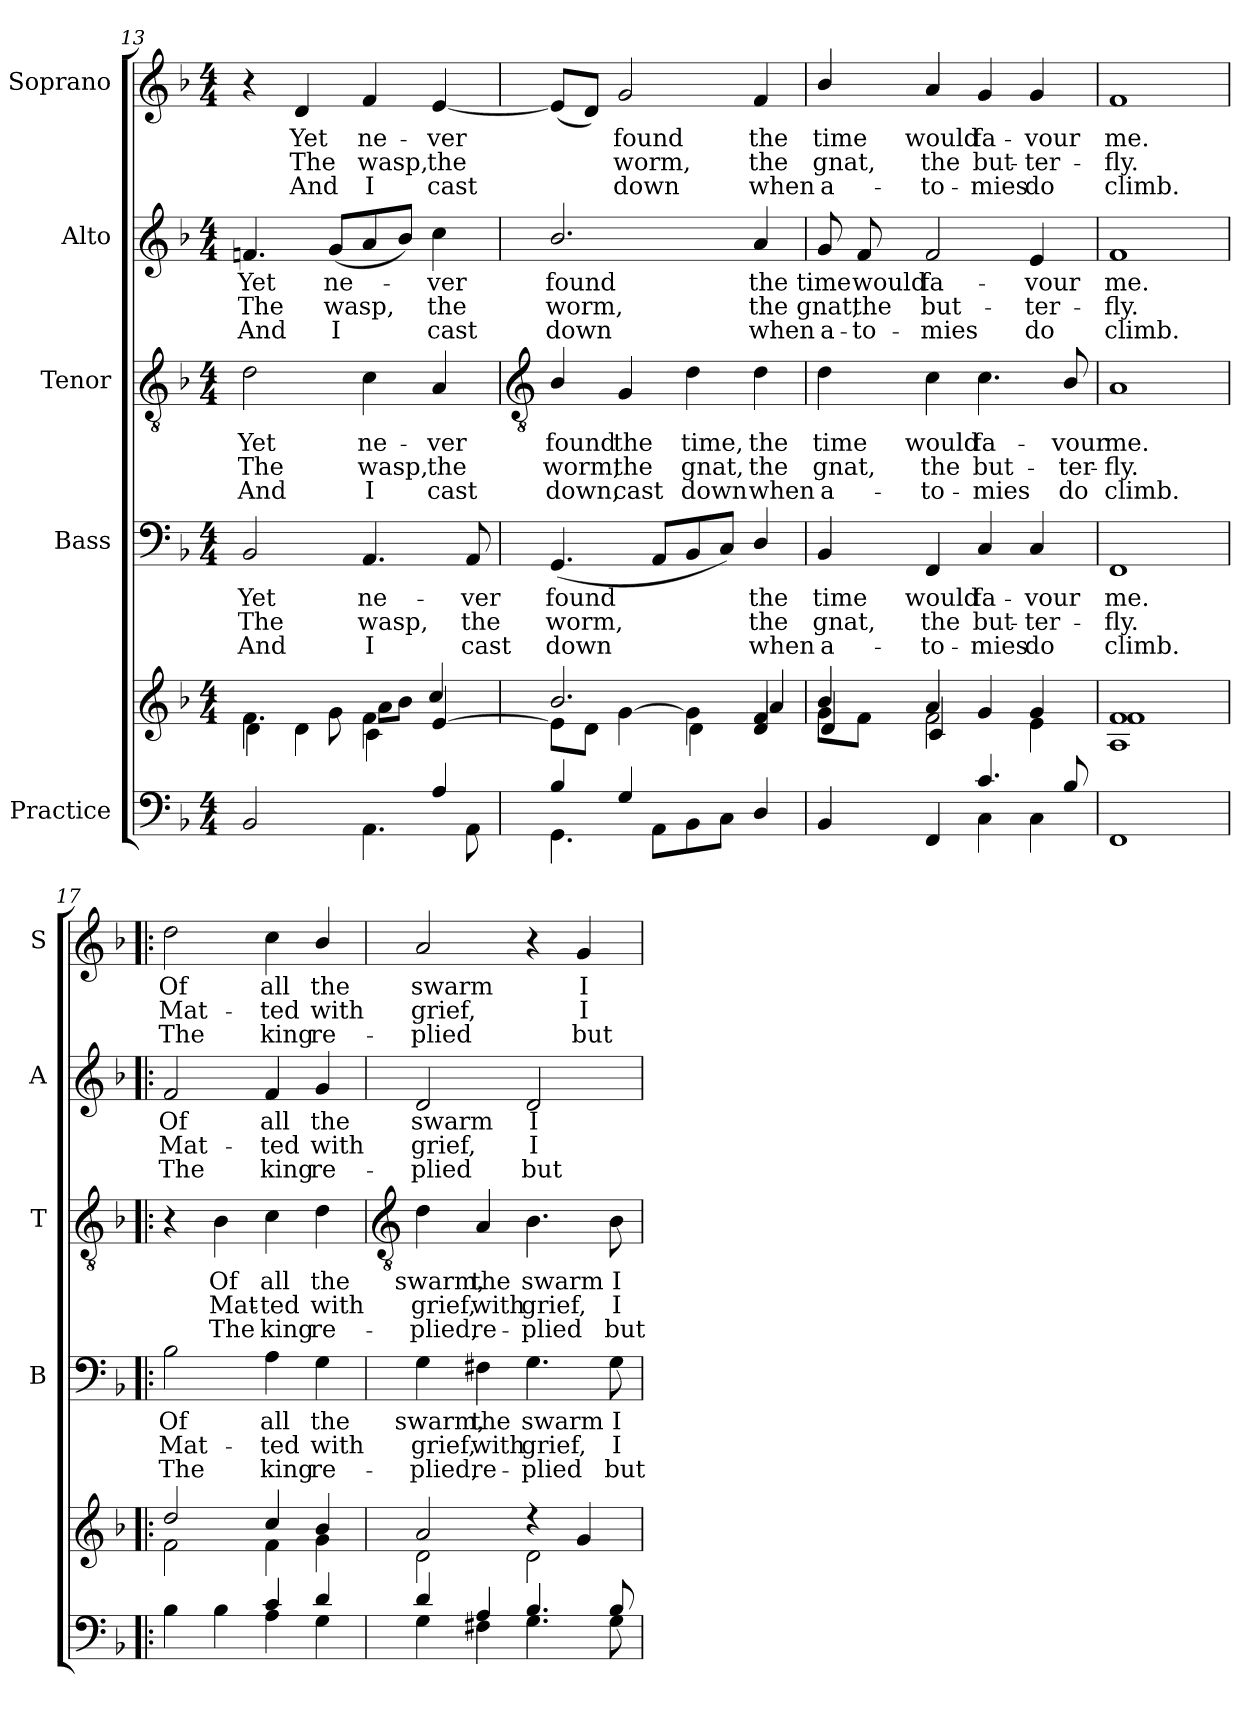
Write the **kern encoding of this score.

**kern	**kern	**kern	**text	**text	**text	**kern	**text	**text	**text	**kern	**text	**text	**text	**kern	**text	**text	**text
*part5	*part5	*part4	*part4	*part4	*part4	*part3	*part3	*part3	*part3	*part2	*part2	*part2	*part2	*part1	*part1	*part1	*part1
*staff6	*staff5	*staff4	*staff4	*staff4	*staff4	*staff3	*staff3	*staff3	*staff3	*staff2	*staff2	*staff2	*staff2	*staff1	*staff1	*staff1	*staff1
*I"Practice	*	*I"Bass	*	*	*	*I"Tenor	*	*	*	*I"Alto	*	*	*	*I"Soprano	*	*	*
*	*	*I'B	*	*	*	*I'T	*	*	*	*I'A	*	*	*	*I'S	*	*	*
*clefF4	*clefG2	*clefF4	*	*	*	*clefGv2	*	*	*	*clefG2	*	*	*	*clefG2	*	*	*
*k[b-]	*k[b-]	*k[b-]	*	*	*	*k[b-]	*	*	*	*k[b-]	*	*	*	*k[b-]	*	*	*
*F:	*F:	*F:	*	*	*	*F:	*	*	*	*F:	*	*	*	*F:	*	*	*
*M4/4	*M4/4	*M4/4	*	*	*	*M4/4	*	*	*	*M4/4	*	*	*	*M4/4	*	*	*
=13	=13	=13	=13	=13	=13	=13	=13	=13	=13	=13	=13	=13	=13	=13	=13	=13	=13
*^	*^	*	*	*	*	*	*	*	*	*	*	*	*	*	*	*	*
*	*	*	*^	*	*	*	*	*	*	*	*	*	*	*	*	*	*	*	*
!	!	!	!	!	!	!LO:LY:b	!LO:LY:b	!LO:LY:b	!	!LO:LY:b	!LO:LY:b	!LO:LY:b	!	!LO:LY:b	!LO:LY:b	!LO:LY:b	!	!	!	!
4ryy	2BB-	4ryy	4.f	4d\	2BB-	Yet	The	And	2d	Yet	The	And	4.fn	Yet	The	And	4r	.	.	.
!	!	!	!	!	!	!	!	!	!	!	!	!	!	!	!	!	!	!LO:LY:b	!LO:LY:b	!LO:LY:b
4ryy	.	4d\	.	4ryy	.	.	.	.	.	.	.	.	.	.	.	.	4d	Yet	The	And
!	!	!	!	!	!	!	!	!	!	!	!	!	!	!LO:LY:b	!LO:LY:b	!LO:LY:b	!	!	!	!
.	.	.	8g	.	.	.	.	.	.	.	.	.	(<8gL	ne-	wasp,	I	.	.	.	.
!	!	!	!	!	!	!LO:LY:b	!LO:LY:b	!LO:LY:b	!	!LO:LY:b	!LO:LY:b	!LO:LY:b	!	!	!	!	!	!LO:LY:b	!LO:LY:b	!LO:LY:b
4ryy	4.AA\	4f\	8aL	4c\	4.AA	ne-	-wasp,	I	4c	ne-	-wasp,	I	8a	.	.	.	4f	ne-	-wasp,	I
.	.	.	8b-J	.	.	.	.	.	.	.	.	.	8b-J)	.	.	.	.	.	.	.
!	!	!	!	!	!	!	!	!	!	!LO:LY:b	!LO:LY:b	!LO:LY:b	!	!LO:LY:b	!LO:LY:b	!LO:LY:b	!	!LO:LY:b	!LO:LY:b	!LO:LY:b
4A/	.	[4e	4cc/	4ryy	.	.	.	.	4A	ver	the	cast	4cc	ver	the	cast	[4e	ver	the	cast
!	!	!	!	!	!	!LO:LY:b	!LO:LY:b	!LO:LY:b	!	!	!	!	!	!	!	!	!	!	!	!
.	8AA\	.	.	.	8AA/	ver	the	cast	.	.	.	.	.	.	.	.	.	.	.	.
!!LO:LB:g=z
=14	=14	=14	=14	=14	=14	=14	=14	=14	=14	=14	=14	=14	=14	=14	=14	=14	=14	=14	=14	=14
*	*	*	*	*	*	*	*	*	*clefGv2	*	*	*	*	*	*	*	*	*	*	*
!	!	!	!	!	!	!LO:LY:b	!LO:LY:b	!LO:LY:b	!	!LO:LY:b	!LO:LY:b	!LO:LY:b	!	!LO:LY:b	!LO:LY:b	!LO:LY:b	!	!	!	!
4B-/	4.GG\	8e\L]	2.b-/	2ryy	(<4.GG	found	worm,	down	4B-/	found	worm,	down,	2.b-/	found	worm,	down	(<8eL]	.	.	.
.	.	8d\J	.	.	.	.	.	.	.	.	.	.	.	.	.	.	8dJ)	.	.	.
!	!	!	!	!	!	!	!	!	!	!LO:LY:b	!LO:LY:b	!LO:LY:b	!	!	!	!	!	!LO:LY:b	!LO:LY:b	!LO:LY:b
4G/	.	[4g\	.	.	.	.	.	.	4G	the	the	cast	.	.	.	.	2g	found	worm,	down
.	8AAL	.	.	.	8AAL	.	.	.	.	.	.	.	.	.	.	.	.	.	.	.
!	!	!	!	!	!	!	!	!	!	!LO:LY:b	!LO:LY:b	!LO:LY:b	!	!	!	!	!	!	!	!
2ryy	8BB-	4g\]	.	4d\	8BB-	.	.	.	4d	time,	gnat,	down	.	.	.	.	.	.	.	.
.	8CJ	.	.	.	8CJ)	.	.	.	.	.	.	.	.	.	.	.	.	.	.	.
!	!	!	!	!	!	!LO:LY:b	!LO:LY:b	!LO:LY:b	!	!LO:LY:b	!LO:LY:b	!LO:LY:b	!	!LO:LY:b	!LO:LY:b	!LO:LY:b	!	!LO:LY:b	!LO:LY:b	!LO:LY:b
.	4D/	4f	4a/	4d	4D/	the	the	when	4d	the	the	when	4a	the	the	when	4f	the	the	when
=15	=15	=15	=15	=15	=15	=15	=15	=15	=15	=15	=15	=15	=15	=15	=15	=15	=15	=15	=15	=15
!	!	!	!	!	!	!LO:LY:b	!LO:LY:b	!LO:LY:b	!	!LO:LY:b	!LO:LY:b	!LO:LY:b	!	!LO:LY:b	!LO:LY:b	!LO:LY:b	!	!LO:LY:b	!LO:LY:b	!LO:LY:b
2ryy	4BB-	4b-/	8g\L	4d	4BB-	time	gnat,	a-	4d	time	gnat,	a-	8g	time	gnat,	a-	4b-/	time	gnat,	a-
!	!	!	!	!	!	!	!	!	!	!	!	!	!	!LO:LY:b	!LO:LY:b	!LO:LY:b	!	!	!	!
.	.	.	8f\J	.	.	.	.	.	.	.	.	.	8f	-would	the	to-	.	.	.	.
!	!	!	!	!	!	!LO:LY:b	!LO:LY:b	!LO:LY:b	!	!LO:LY:b	!LO:LY:b	!LO:LY:b	!	!LO:LY:b	!LO:LY:b	!LO:LY:b	!	!LO:LY:b	!LO:LY:b	!LO:LY:b
.	4FF	4a	2f\	4c	4FF	-would	the	to-	4c	-would	the	to-	2f	-fa-	-but-	-mies	4a	-would	the	to-
!	!	!	!	!	!	!LO:LY:b	!LO:LY:b	!LO:LY:b	!	!LO:LY:b	!LO:LY:b	!LO:LY:b	!	!	!	!	!	!LO:LY:b	!LO:LY:b	!LO:LY:b
4.c/	4C\	4g	.	2ryy	4C	-fa-	-but-	-mies	4.c	-fa-	-but-	-mies	.	.	.	.	4g	-fa-	-but-	-mies
!	!	!	!	!	!	!LO:LY:b	!LO:LY:b	!LO:LY:b	!	!	!	!	!	!LO:LY:b	!LO:LY:b	!LO:LY:b	!	!LO:LY:b	!LO:LY:b	!LO:LY:b
.	4C\	4g	4e	.	4C	vour	ter-	-do	.	.	.	.	4e	vour	ter-	-do	4g	vour	ter-	-do
!	!	!	!	!	!	!	!	!	!	!LO:LY:b	!LO:LY:b	!LO:LY:b	!	!	!	!	!	!	!	!
8B-/	.	.	.	.	.	.	.	.	8B-/	vour	ter-	-do	.	.	.	.	.	.	.	.
*v	*v	*	*	*	*	*	*	*	*	*	*	*	*	*	*	*	*	*	*	*
=16	=16	=16	=16	=16	=16	=16	=16	=16	=16	=16	=16	=16	=16	=16	=16	=16	=16	=16	=16
!	!	!	!	!	!LO:LY:b	!LO:LY:b	!LO:LY:b	!	!LO:LY:b	!LO:LY:b	!LO:LY:b	!	!LO:LY:b	!LO:LY:b	!LO:LY:b	!	!LO:LY:b	!LO:LY:b	!LO:LY:b
1FF	1f	1f	1A	1FF	me.	fly.	climb.	1A	me.	fly.	climb.	1f	me.	fly.	climb.	1f	me.	fly.	climb.
=17!|:	=17!|:	=17!|:	=17!|:	=17!|:	=17!|:	=17!|:	=17!|:	=17!|:	=17!|:	=17!|:	=17!|:	=17!|:	=17!|:	=17!|:	=17!|:	=17!|:	=17!|:	=17!|:	=17!|:
*^	*	*	*	*	*	*	*	*	*	*	*	*	*	*	*	*	*	*	*
!	!	!	!	!	!	!LO:LY:b	!LO:LY:b	!LO:LY:b	!	!	!	!	!	!LO:LY:b	!LO:LY:b	!LO:LY:b	!	!LO:LY:b	!LO:LY:b	!LO:LY:b
*	*	*	*v	*v	*	*	*	*	*	*	*	*	*	*	*	*	*	*	*	*
4ryy	4B-	2dd/	2f	2B-	Of	Mat-	-The	4r	.	.	.	2f	Of	Mat-	-The	2dd	Of	Mat-	-The
!	!	!	!	!	!	!	!	!	!LO:LY:b	!LO:LY:b	!LO:LY:b	!	!	!	!	!	!	!	!
4B-	4ryy	.	.	.	.	.	.	4B-	Of	Mat-	-The	.	.	.	.	.	.	.	.
!	!	!	!	!	!LO:LY:b	!LO:LY:b	!LO:LY:b	!	!LO:LY:b	!LO:LY:b	!LO:LY:b	!	!LO:LY:b	!LO:LY:b	!LO:LY:b	!	!LO:LY:b	!LO:LY:b	!LO:LY:b
4c	4A	4cc/	4f	4A	all	ted	king	4c	all	ted	king	4f	all	ted	king	4cc	all	ted	king
!	!	!	!	!	!LO:LY:b	!LO:LY:b	!LO:LY:b	!	!LO:LY:b	!LO:LY:b	!LO:LY:b	!	!LO:LY:b	!LO:LY:b	!LO:LY:b	!	!LO:LY:b	!LO:LY:b	!LO:LY:b
4d	4G	4b-/	4g	4G	the	with	re-	4d	the	with	re-	4g	the	with	re-	4b-/	the	with	re-
!!LO:LB:g=z
=18	=18	=18	=18	=18	=18	=18	=18	=18	=18	=18	=18	=18	=18	=18	=18	=18	=18	=18	=18
*	*	*	*	*	*	*	*	*clefGv2	*	*	*	*	*	*	*	*	*	*	*
!	!	!	!	!	!LO:LY:b	!LO:LY:b	!LO:LY:b	!	!LO:LY:b	!LO:LY:b	!LO:LY:b	!	!LO:LY:b	!LO:LY:b	!LO:LY:b	!	!LO:LY:b	!LO:LY:b	!LO:LY:b
4d	4G	2a	2d	4G	-swarm,	grief,	plied,	4d	-swarm,	grief,	plied,	2d	-swarm	grief,	plied	2a	-swarm	grief,	plied
!	!	!	!	!	!LO:LY:b	!LO:LY:b	!LO:LY:b	!	!LO:LY:b	!LO:LY:b	!LO:LY:b	!	!	!	!	!	!	!	!
4A	4F#X	.	.	4F#X	the	with	re-	4A	the	with	re-	.	.	.	.	.	.	.	.
!	!	!	!	!	!LO:LY:b	!LO:LY:b	!LO:LY:b	!	!LO:LY:b	!LO:LY:b	!LO:LY:b	!	!LO:LY:b	!LO:LY:b	!LO:LY:b	!	!	!	!
4.B-	4.G	4r	2d\	4.G	-swarm	grief,	plied	4.B-	-swarm	grief,	plied	2d	I	I	but	4r	.	.	.
!	!	!	!	!	!	!	!	!	!	!	!	!	!	!	!	!	!LO:LY:b	!LO:LY:b	!LO:LY:b
.	.	4g	.	.	.	.	.	.	.	.	.	.	.	.	.	4g	I	I	but
!	!	!	!	!	!LO:LY:b	!LO:LY:b	!LO:LY:b	!	!LO:LY:b	!LO:LY:b	!LO:LY:b	!	!	!	!	!	!	!	!
8B-	8G	.	.	8G	I	I	but	8B-	I	I	but	.	.	.	.	.	.	.	.
*v	*v	*	*	*	*	*	*	*	*	*	*	*	*	*	*	*	*	*	*
*	*v	*v	*	*	*	*	*	*	*	*	*	*	*	*	*	*	*	*
=	=	=	=	=	=	=	=	=	=	=	=	=	=	=	=	=	=
*-	*-	*-	*-	*-	*-	*-	*-	*-	*-	*-	*-	*-	*-	*-	*-	*-	*-
